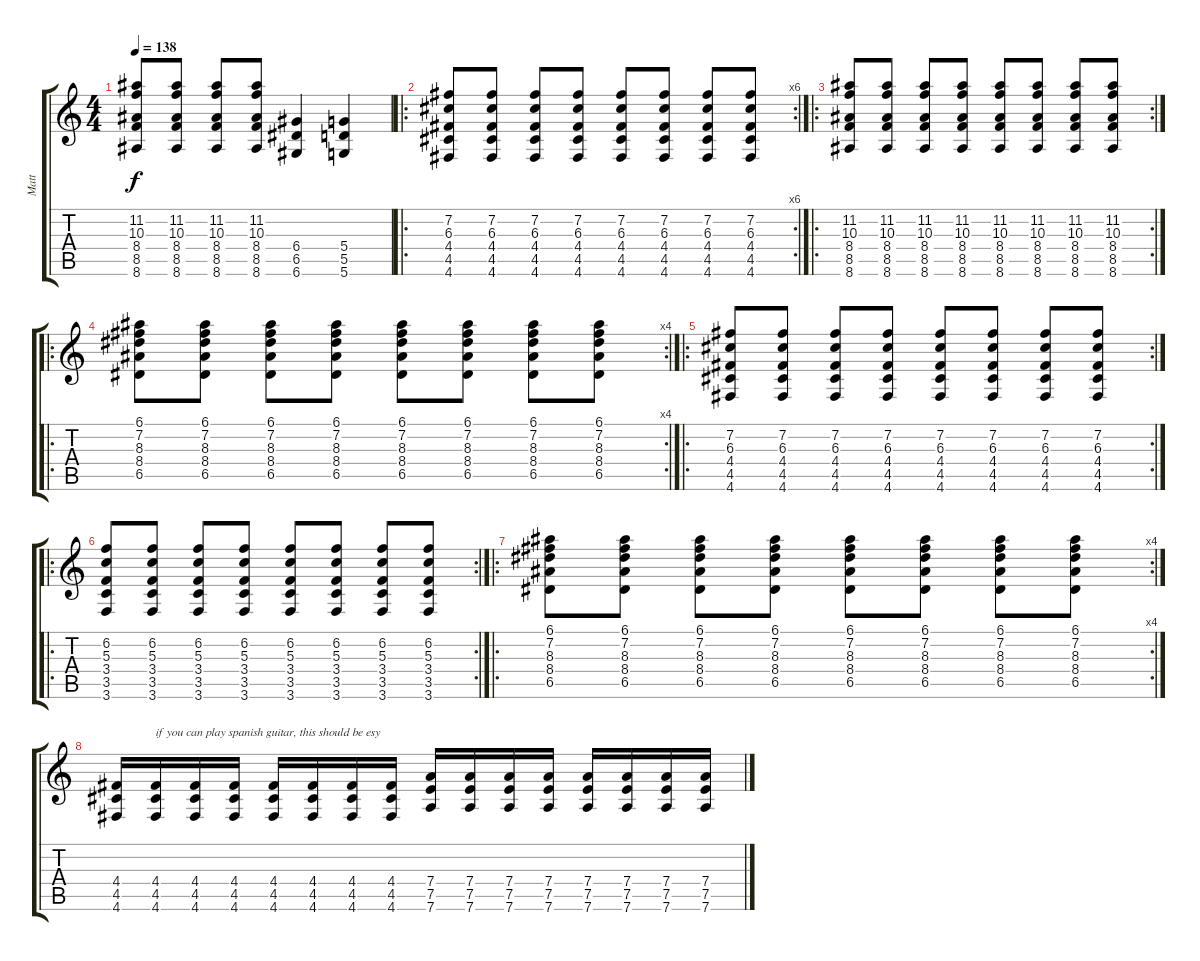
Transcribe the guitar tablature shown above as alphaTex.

\track ("Matt" "Matt") {instrument distortionguitar}
\staff {score tabs}
\tuning (E4 B3 G3 D3 A2 D2) {hide}
\ts (4 4)
\tempo 138
\clef g2
\ks c
(11.2 10.3 8.4 8.5 8.6).8{dy f} (11.2 10.3 8.4 8.5 8.6).8 (11.2 10.3 8.4 8.5 8.6).8 (11.2 10.3 8.4 8.5 8.6).8 (6.4 6.5 6.6).4 (5.4 5.5 5.6).4 |
\ro
\rc 6
(7.2 6.3 4.4 4.5 4.6).8 (7.2 6.3 4.4 4.5 4.6).8 (7.2 6.3 4.4 4.5 4.6).8 (7.2 6.3 4.4 4.5 4.6).8 (7.2 6.3 4.4 4.5 4.6).8 (7.2 6.3 4.4 4.5 4.6).8 (7.2 6.3 4.4 4.5 4.6).8 (7.2 6.3 4.4 4.5 4.6).8 |
\ro
\rc 2
(11.2 10.3 8.4 8.5 8.6).8 (11.2 10.3 8.4 8.5 8.6).8 (11.2 10.3 8.4 8.5 8.6).8 (11.2 10.3 8.4 8.5 8.6).8 (11.2 10.3 8.4 8.5 8.6).8 (11.2 10.3 8.4 8.5 8.6).8 (11.2 10.3 8.4 8.5 8.6).8 (11.2 10.3 8.4 8.5 8.6).8 |
\ro
\rc 4
(6.1 7.2 8.3 8.4 6.5).8 (6.1 7.2 8.3 8.4 6.5).8 (6.1 7.2 8.3 8.4 6.5).8 (6.1 7.2 8.3 8.4 6.5).8 (6.1 7.2 8.3 8.4 6.5).8 (6.1 7.2 8.3 8.4 6.5).8 (6.1 7.2 8.3 8.4 6.5).8 (6.1 7.2 8.3 8.4 6.5).8 |
\ro
\rc 2
(7.2 6.3 4.4 4.5 4.6).8 (7.2 6.3 4.4 4.5 4.6).8 (7.2 6.3 4.4 4.5 4.6).8 (7.2 6.3 4.4 4.5 4.6).8 (7.2 6.3 4.4 4.5 4.6).8 (7.2 6.3 4.4 4.5 4.6).8 (7.2 6.3 4.4 4.5 4.6).8 (7.2 6.3 4.4 4.5 4.6).8 |
\ro
\rc 2
(6.2 5.3 3.4 3.5 3.6).8 (6.2 5.3 3.4 3.5 3.6).8 (6.2 5.3 3.4 3.5 3.6).8 (6.2 5.3 3.4 3.5 3.6).8 (6.2 5.3 3.4 3.5 3.6).8 (6.2 5.3 3.4 3.5 3.6).8 (6.2 5.3 3.4 3.5 3.6).8 (6.2 5.3 3.4 3.5 3.6).8 |
\ro
\rc 4
(6.1 7.2 8.3 8.4 6.5).8 (6.1 7.2 8.3 8.4 6.5).8 (6.1 7.2 8.3 8.4 6.5).8 (6.1 7.2 8.3 8.4 6.5).8 (6.1 7.2 8.3 8.4 6.5).8 (6.1 7.2 8.3 8.4 6.5).8 (6.1 7.2 8.3 8.4 6.5).8 (6.1 7.2 8.3 8.4 6.5).8 |
(4.4 4.5 4.6).16 (4.4 4.5 4.6).16{txt "if you can play spanish guitar, this should be esy"} (4.4 4.5 4.6).16 (4.4 4.5 4.6).16 (4.4 4.5 4.6).16 (4.4 4.5 4.6).16 (4.4 4.5 4.6).16 (4.4 4.5 4.6).16 (7.4 7.5 7.6).16 (7.4 7.5 7.6).16 (7.4 7.5 7.6).16 (7.4 7.5 7.6).16 (7.4 7.5 7.6).16 (7.4 7.5 7.6).16 (7.4 7.5 7.6).16 (7.4 7.5 7.6).16
